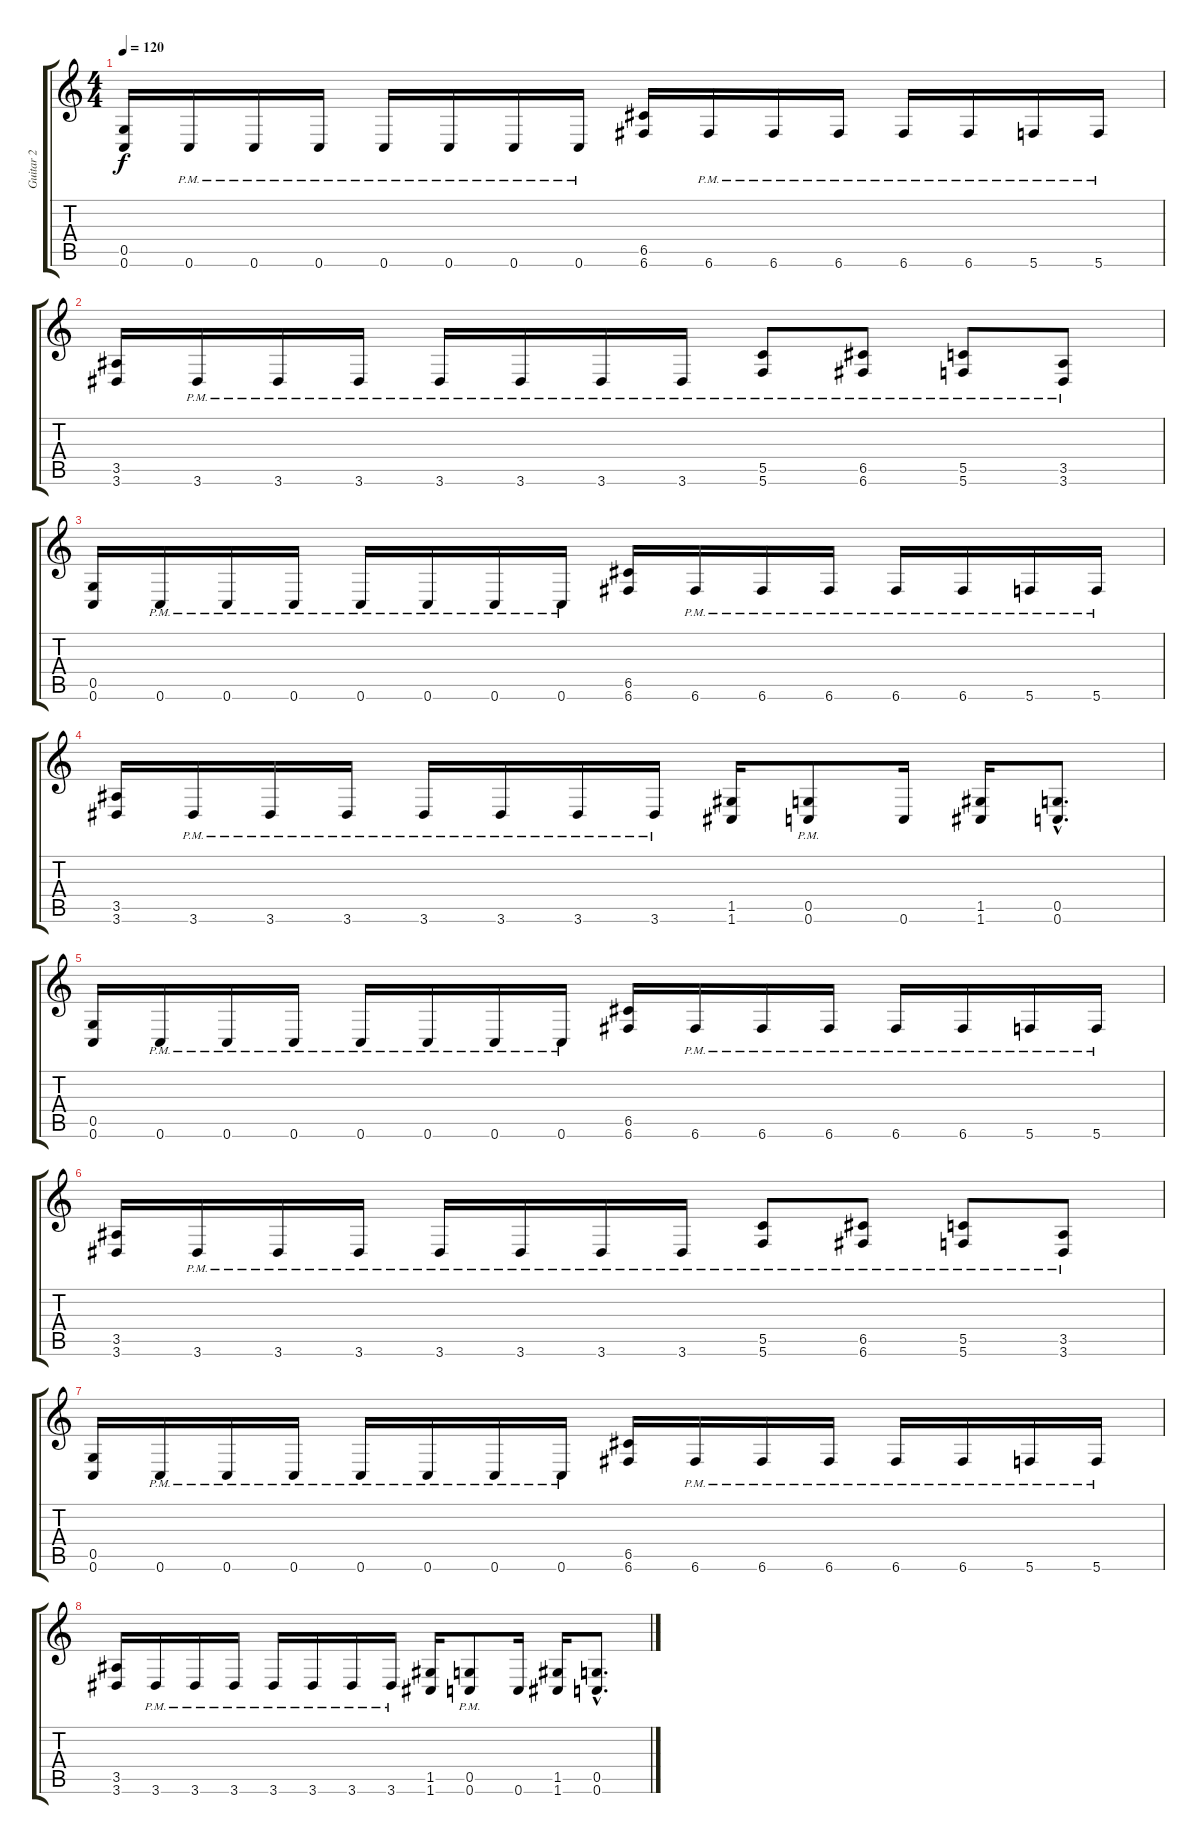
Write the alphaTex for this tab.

\track ("Guitar 2" "Guitar 2") {instrument distortionguitar}
\staff {score tabs}
\tuning (D4 A3 F3 C3 G2 C2) {hide}
\ts (4 4)
\tempo 120
\clef g2
\ks c
(0.5 0.6).16{dy f} 0.6{pm}.16 0.6{pm}.16 0.6{pm}.16 0.6{pm}.16 0.6{pm}.16 0.6{pm}.16 0.6{pm}.16 (6.5 6.6).16 6.6{pm}.16 6.6{pm}.16 6.6{pm}.16 6.6{pm}.16 6.6{pm}.16 5.6{pm}.16 5.6{pm}.16 |
(3.5 3.6).16 3.6{pm}.16 3.6{pm}.16 3.6{pm}.16 3.6{pm}.16 3.6{pm}.16 3.6{pm}.16 3.6{pm}.16 (5.5{pm} 5.6{pm}).8 (6.5{pm} 6.6{pm}).8 (5.5{pm} 5.6{pm}).8 (3.5{pm} 3.6{pm}).8 |
(0.5 0.6).16 0.6{pm}.16 0.6{pm}.16 0.6{pm}.16 0.6{pm}.16 0.6{pm}.16 0.6{pm}.16 0.6{pm}.16 (6.5 6.6).16 6.6{pm}.16 6.6{pm}.16 6.6{pm}.16 6.6{pm}.16 6.6{pm}.16 5.6{pm}.16 5.6{pm}.16 |
(3.5 3.6).16 3.6{pm}.16 3.6{pm}.16 3.6{pm}.16 3.6{pm}.16 3.6{pm}.16 3.6{pm}.16 3.6{pm}.16 (1.5 1.6).16 (0.5{pm} 0.6{pm}).8 0.6.16 (1.5 1.6).16 (0.5{hac} 0.6{hac}).8{d} |
(0.5 0.6).16 0.6{pm}.16 0.6{pm}.16 0.6{pm}.16 0.6{pm}.16 0.6{pm}.16 0.6{pm}.16 0.6{pm}.16 (6.5 6.6).16 6.6{pm}.16 6.6{pm}.16 6.6{pm}.16 6.6{pm}.16 6.6{pm}.16 5.6{pm}.16 5.6{pm}.16 |
(3.5 3.6).16 3.6{pm}.16 3.6{pm}.16 3.6{pm}.16 3.6{pm}.16 3.6{pm}.16 3.6{pm}.16 3.6{pm}.16 (5.5{pm} 5.6{pm}).8 (6.5{pm} 6.6{pm}).8 (5.5{pm} 5.6{pm}).8 (3.5{pm} 3.6{pm}).8 |
(0.5 0.6).16 0.6{pm}.16 0.6{pm}.16 0.6{pm}.16 0.6{pm}.16 0.6{pm}.16 0.6{pm}.16 0.6{pm}.16 (6.5 6.6).16 6.6{pm}.16 6.6{pm}.16 6.6{pm}.16 6.6{pm}.16 6.6{pm}.16 5.6{pm}.16 5.6{pm}.16 |
(3.5 3.6).16 3.6{pm}.16 3.6{pm}.16 3.6{pm}.16 3.6{pm}.16 3.6{pm}.16 3.6{pm}.16 3.6{pm}.16 (1.5 1.6).16 (0.5{pm} 0.6{pm}).8 0.6.16 (1.5 1.6).16 (0.5{hac} 0.6{hac}).8{d}
